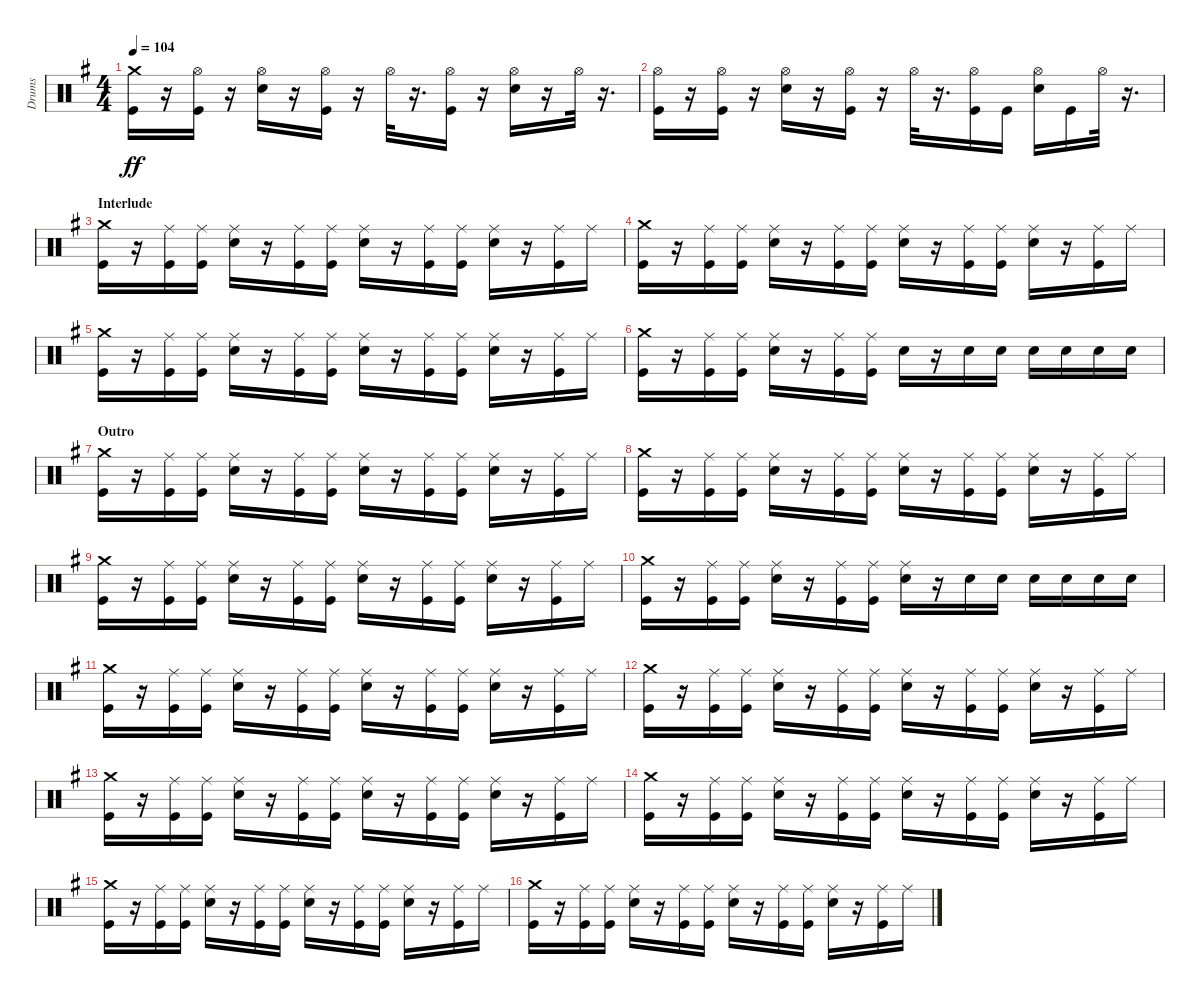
\defaultSystemsLayout 4
\track ("Bill Ward" "Drums") {instrument percussion}
\staff {score}
\articulation defaults
\ts (4 4)
\tempo 104
\clef neutral
\scale
0.333333
\ks g
("Kick (hit)" "Crash medium (hit)").16{dy ff} r.16 ("Kick (hit)" "Hi-Hat (open)").16 r.16 ("Snare (hit) 2" "Hi-Hat (open)").16 r.16 ("Kick (hit)" "Hi-Hat (open)").16 r.16 "Hi-Hat (open)".32 r.16{d} ("Kick (hit)" "Hi-Hat (open)").16 r.16 ("Snare (hit) 2" "Hi-Hat (open)").16 r.16 "Hi-Hat (open)".32 r.16{d} |
\scale
0.333333 ("Kick (hit)" "Hi-Hat (open)").16 r.16 ("Kick (hit)" "Hi-Hat (open)").16 r.16 ("Snare (hit) 2" "Hi-Hat (open)").16 r.16 ("Kick (hit)" "Hi-Hat (open)").16 r.16 "Hi-Hat (open)".32 r.16{d} ("Kick (hit)" "Hi-Hat (open)").16 "Kick (hit)".16 ("Snare (hit) 2" "Hi-Hat (open)").16 "Kick (hit)".16 "Hi-Hat (open)".32 r.16{d} |
\section ("" "Interlude")
\scale
0.333333 ("Kick (hit)" "Crash medium (hit)").16 r.16 ("Kick (hit)" "Ride (middle)").16 ("Kick (hit)" "Ride (middle)").16 ("Ride (middle)" "Snare (hit) 2").16 r.16 ("Kick (hit)" "Ride (middle)").16 ("Kick (hit)" "Ride (middle)").16 ("Ride (middle)" "Snare (hit) 2").16 r.16 ("Kick (hit)" "Ride (middle)").16 ("Kick (hit)" "Ride (middle)").16 ("Ride (middle)" "Snare (hit) 2").16 r.16 ("Kick (hit)" "Ride (middle)").16 "Ride (middle)".16 |
\scale
0.333333 ("Crash medium (hit)" "Kick (hit)").16 r.16 ("Kick (hit)" "Ride (middle)").16 ("Kick (hit)" "Ride (middle)").16 ("Ride (middle)" "Snare (hit) 2").16 r.16 ("Kick (hit)" "Ride (middle)").16 ("Kick (hit)" "Ride (middle)").16 ("Ride (middle)" "Snare (hit) 2").16 r.16 ("Kick (hit)" "Ride (middle)").16 ("Kick (hit)" "Ride (middle)").16 ("Ride (middle)" "Snare (hit) 2").16 r.16 ("Kick (hit)" "Ride (middle)").16 "Ride (middle)".16 |
\scale
0.333333 ("Crash medium (hit)" "Kick (hit)").16 r.16 ("Kick (hit)" "Ride (middle)").16 ("Kick (hit)" "Ride (middle)").16 ("Ride (middle)" "Snare (hit) 2").16 r.16 ("Kick (hit)" "Ride (middle)").16 ("Kick (hit)" "Ride (middle)").16 ("Ride (middle)" "Snare (hit) 2").16 r.16 ("Kick (hit)" "Ride (middle)").16 ("Kick (hit)" "Ride (middle)").16 ("Ride (middle)" "Snare (hit) 2").16 r.16 ("Kick (hit)" "Ride (middle)").16 "Ride (middle)".16 |
\scale
0.333333 ("Crash medium (hit)" "Kick (hit)").16 r.16 ("Kick (hit)" "Ride (middle)").16 ("Kick (hit)" "Ride (middle)").16 ("Ride (middle)" "Snare (hit) 2").16 r.16 ("Kick (hit)" "Ride (middle)").16 ("Kick (hit)" "Ride (middle)").16 "Snare (hit) 2".16 r.16 "Snare (hit) 2".16 "Snare (hit) 2".16 "Snare (hit) 2".16 "Snare (hit) 2".16 "Snare (hit) 2".16 "Snare (hit) 2".16 |
\section ("" "Outro")
\scale
0.333333 ("Kick (hit)" "Crash medium (hit)").16 r.16 ("Kick (hit)" "Ride (middle)").16 ("Kick (hit)" "Ride (middle)").16 ("Ride (middle)" "Snare (hit) 2").16 r.16 ("Kick (hit)" "Ride (middle)").16 ("Kick (hit)" "Ride (middle)").16 ("Ride (middle)" "Snare (hit) 2").16 r.16 ("Kick (hit)" "Ride (middle)").16 ("Kick (hit)" "Ride (middle)").16 ("Ride (middle)" "Snare (hit) 2").16 r.16 ("Kick (hit)" "Ride (middle)").16 "Ride (middle)".16 |
\scale
0.333333 ("Kick (hit)" "Crash medium (hit)").16 r.16 ("Kick (hit)" "Ride (middle)").16 ("Kick (hit)" "Ride (middle)").16 ("Ride (middle)" "Snare (hit) 2").16 r.16 ("Kick (hit)" "Ride (middle)").16 ("Kick (hit)" "Ride (middle)").16 ("Ride (middle)" "Snare (hit) 2").16 r.16 ("Kick (hit)" "Ride (middle)").16 ("Kick (hit)" "Ride (middle)").16 ("Ride (middle)" "Snare (hit) 2").16 r.16 ("Kick (hit)" "Ride (middle)").16 "Ride (middle)".16 |
\scale
0.333333 ("Crash medium (hit)" "Kick (hit)").16 r.16 ("Kick (hit)" "Ride (middle)").16 ("Kick (hit)" "Ride (middle)").16 ("Ride (middle)" "Snare (hit) 2").16 r.16 ("Kick (hit)" "Ride (middle)").16 ("Kick (hit)" "Ride (middle)").16 ("Ride (middle)" "Snare (hit) 2").16 r.16 ("Kick (hit)" "Ride (middle)").16 ("Kick (hit)" "Ride (middle)").16 ("Ride (middle)" "Snare (hit) 2").16 r.16 ("Kick (hit)" "Ride (middle)").16 "Ride (middle)".16 |
\scale
0.333333 ("Kick (hit)" "Crash medium (hit)").16 r.16 ("Kick (hit)" "Ride (middle)").16 ("Kick (hit)" "Ride (middle)").16 ("Ride (middle)" "Snare (hit) 2").16 r.16 ("Kick (hit)" "Ride (middle)").16 ("Kick (hit)" "Ride (middle)").16 ("Ride (middle)" "Snare (hit) 2").16 r.16 "Snare (hit) 2".16 "Snare (hit) 2".16 "Snare (hit) 2".16 "Snare (hit) 2".16 "Snare (hit) 2".16 "Snare (hit) 2".16 |
\scale
0.333333 ("Kick (hit)" "Crash medium (hit)").16 r.16 ("Kick (hit)" "Ride (middle)").16 ("Kick (hit)" "Ride (middle)").16 ("Ride (middle)" "Snare (hit) 2").16 r.16 ("Kick (hit)" "Ride (middle)").16 ("Kick (hit)" "Ride (middle)").16 ("Ride (middle)" "Snare (hit) 2").16 r.16 ("Kick (hit)" "Ride (middle)").16 ("Kick (hit)" "Ride (middle)").16 ("Ride (middle)" "Snare (hit) 2").16 r.16 ("Kick (hit)" "Ride (middle)").16 "Ride (middle)".16 |
\scale
0.333333 ("Kick (hit)" "Crash medium (hit)").16 r.16 ("Kick (hit)" "Ride (middle)").16 ("Kick (hit)" "Ride (middle)").16 ("Ride (middle)" "Snare (hit) 2").16 r.16 ("Kick (hit)" "Ride (middle)").16 ("Kick (hit)" "Ride (middle)").16 ("Ride (middle)" "Snare (hit) 2").16 r.16 ("Kick (hit)" "Ride (middle)").16 ("Kick (hit)" "Ride (middle)").16 ("Ride (middle)" "Snare (hit) 2").16 r.16 ("Kick (hit)" "Ride (middle)").16 "Ride (middle)".16 |
\scale
0.333333 ("Kick (hit)" "Crash medium (hit)").16 r.16 ("Kick (hit)" "Ride (middle)").16 ("Kick (hit)" "Ride (middle)").16 ("Ride (middle)" "Snare (hit) 2").16 r.16 ("Kick (hit)" "Ride (middle)").16 ("Kick (hit)" "Ride (middle)").16 ("Ride (middle)" "Snare (hit) 2").16 r.16 ("Kick (hit)" "Ride (middle)").16 ("Kick (hit)" "Ride (middle)").16 ("Ride (middle)" "Snare (hit) 2").16 r.16 ("Kick (hit)" "Ride (middle)").16 "Ride (middle)".16 |
\scale
0.333333 ("Kick (hit)" "Crash medium (hit)").16 r.16 ("Kick (hit)" "Ride (middle)").16 ("Kick (hit)" "Ride (middle)").16 ("Ride (middle)" "Snare (hit) 2").16 r.16 ("Kick (hit)" "Ride (middle)").16 ("Kick (hit)" "Ride (middle)").16 ("Ride (middle)" "Snare (hit) 2").16 r.16 ("Kick (hit)" "Ride (middle)").16 ("Kick (hit)" "Ride (middle)").16 ("Ride (middle)" "Snare (hit) 2").16 r.16 ("Kick (hit)" "Ride (middle)").16 "Ride (middle)".16 |
\scale
0.333333 ("Kick (hit)" "Crash medium (hit)").16 r.16 ("Kick (hit)" "Ride (middle)").16 ("Kick (hit)" "Ride (middle)").16 ("Ride (middle)" "Snare (hit) 2").16 r.16 ("Kick (hit)" "Ride (middle)").16 ("Kick (hit)" "Ride (middle)").16 ("Ride (middle)" "Snare (hit) 2").16 r.16 ("Kick (hit)" "Ride (middle)").16 ("Kick (hit)" "Ride (middle)").16 ("Ride (middle)" "Snare (hit) 2").16 r.16 ("Kick (hit)" "Ride (middle)").16 "Ride (middle)".16 |
\scale
0.333333 ("Kick (hit)" "Crash medium (hit)").16 r.16 ("Kick (hit)" "Ride (middle)").16 ("Kick (hit)" "Ride (middle)").16 ("Ride (middle)" "Snare (hit) 2").16 r.16 ("Kick (hit)" "Ride (middle)").16 ("Kick (hit)" "Ride (middle)").16 ("Ride (middle)" "Snare (hit) 2").16 r.16 ("Kick (hit)" "Ride (middle)").16 ("Kick (hit)" "Ride (middle)").16 ("Ride (middle)" "Snare (hit) 2").16 r.16 ("Kick (hit)" "Ride (middle)").16 "Ride (middle)".16
